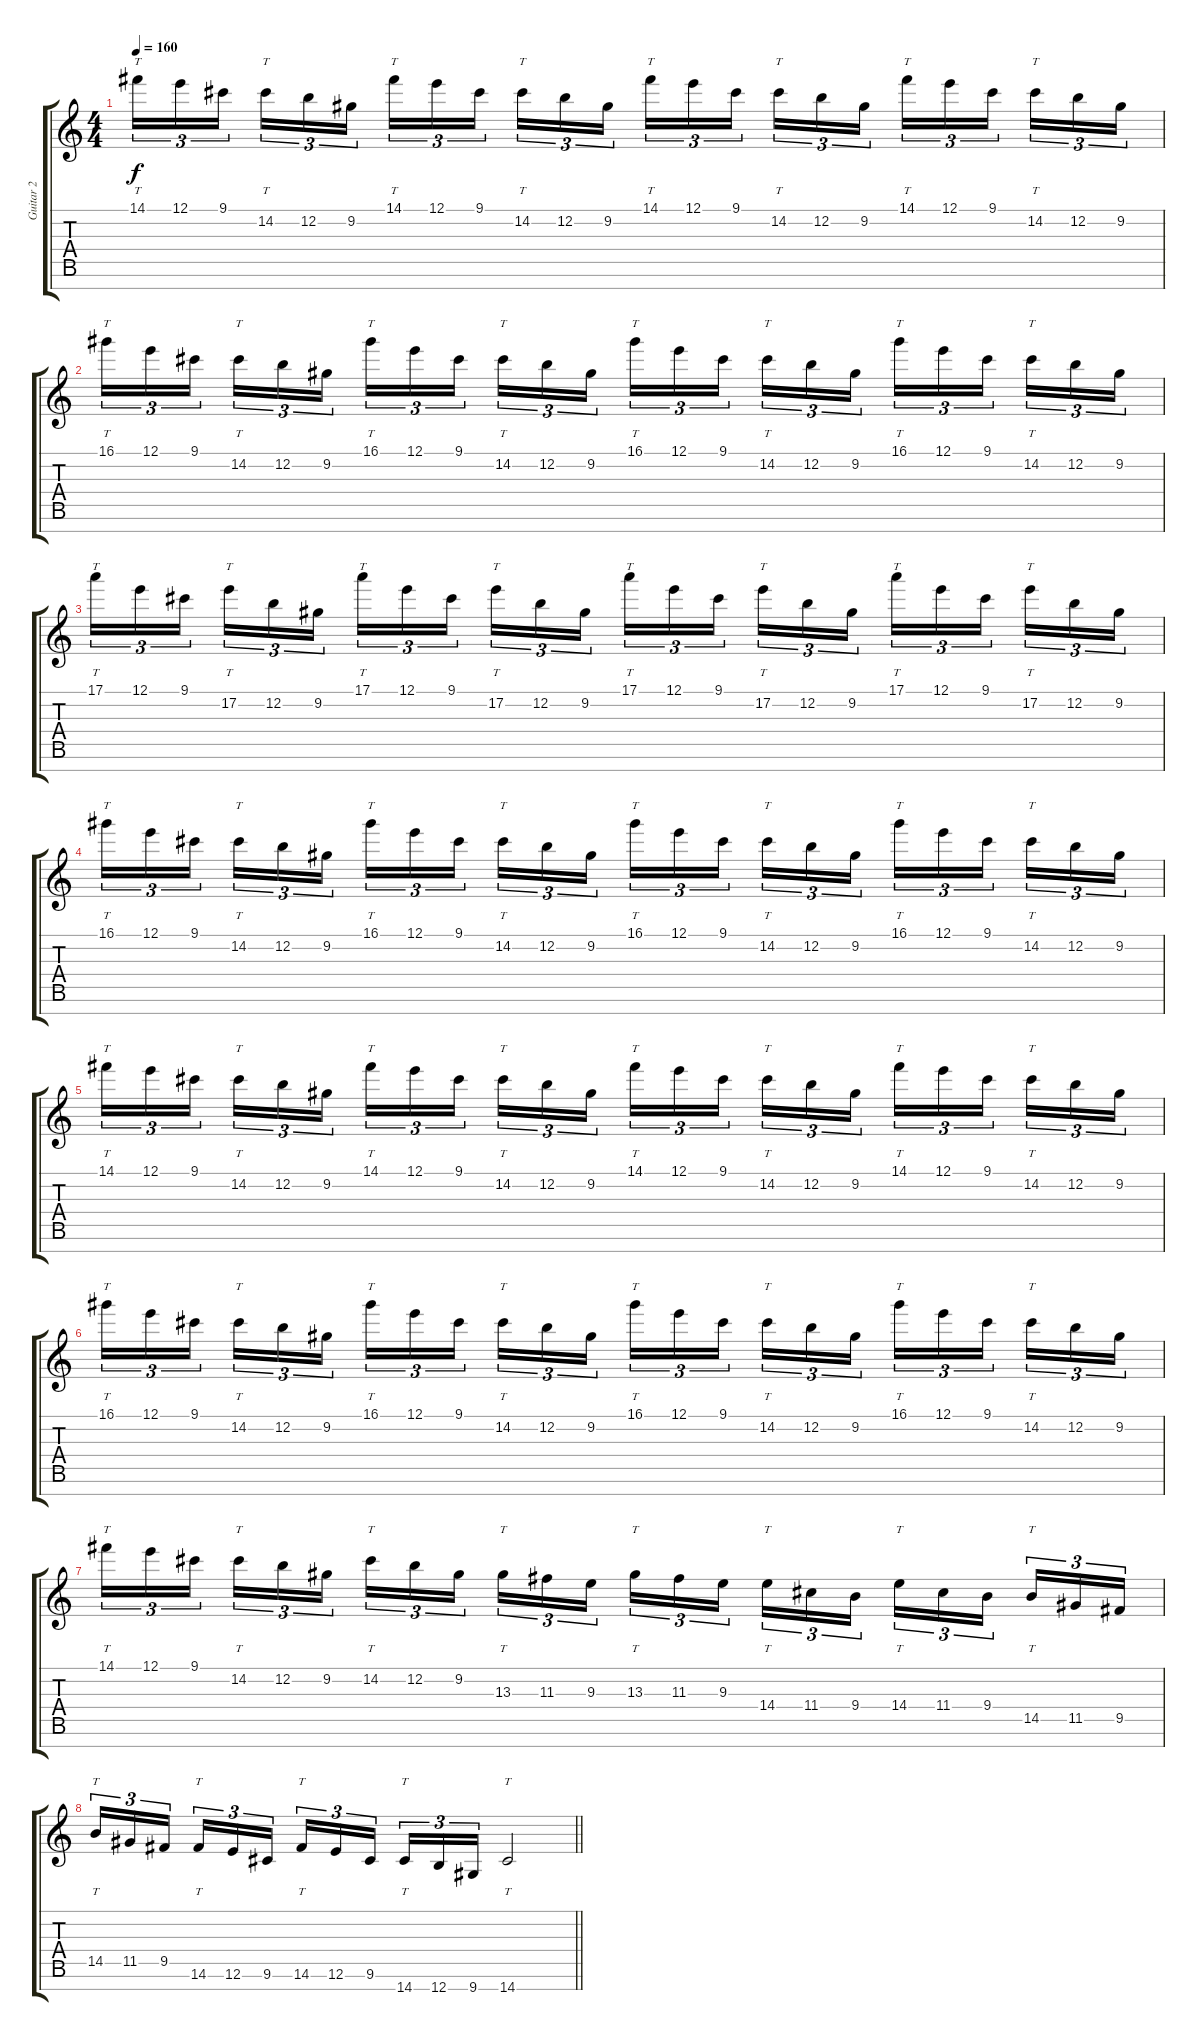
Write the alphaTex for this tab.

\track ("Guitar 2" "Guitar 2") {instrument overdrivenguitar}
\staff {score tabs}
\tuning (E4 B3 G3 D3 A2 E2 B1) {hide}
\ts (4 4)
\tempo 160
\clef g2
\ks c
14.1.16{tt tu (3 2) dy f} 12.1.16{tu (3 2)} 9.1.16{tu (3 2) beam splitsecondary} 14.2.16{tt tu (3 2)} 12.2.16{tu (3 2)} 9.2.16{tu (3 2)} 14.1.16{tt tu (3 2)} 12.1.16{tu (3 2)} 9.1.16{tu (3 2) beam splitsecondary} 14.2.16{tt tu (3 2)} 12.2.16{tu (3 2)} 9.2.16{tu (3 2)} 14.1.16{tt tu (3 2)} 12.1.16{tu (3 2)} 9.1.16{tu (3 2) beam splitsecondary} 14.2.16{tt tu (3 2)} 12.2.16{tu (3 2)} 9.2.16{tu (3 2)} 14.1.16{tt tu (3 2)} 12.1.16{tu (3 2)} 9.1.16{tu (3 2) beam splitsecondary} 14.2.16{tt tu (3 2)} 12.2.16{tu (3 2)} 9.2.16{tu (3 2)} |
16.1.16{tt tu (3 2)} 12.1.16{tu (3 2)} 9.1.16{tu (3 2) beam splitsecondary} 14.2.16{tt tu (3 2)} 12.2.16{tu (3 2)} 9.2.16{tu (3 2)} 16.1.16{tt tu (3 2)} 12.1.16{tu (3 2)} 9.1.16{tu (3 2) beam splitsecondary} 14.2.16{tt tu (3 2)} 12.2.16{tu (3 2)} 9.2.16{tu (3 2)} 16.1.16{tt tu (3 2)} 12.1.16{tu (3 2)} 9.1.16{tu (3 2) beam splitsecondary} 14.2.16{tt tu (3 2)} 12.2.16{tu (3 2)} 9.2.16{tu (3 2)} 16.1.16{tt tu (3 2)} 12.1.16{tu (3 2)} 9.1.16{tu (3 2) beam splitsecondary} 14.2.16{tt tu (3 2)} 12.2.16{tu (3 2)} 9.2.16{tu (3 2)} |
17.1.16{tt tu (3 2)} 12.1.16{tu (3 2)} 9.1.16{tu (3 2) beam splitsecondary} 17.2.16{tt tu (3 2)} 12.2.16{tu (3 2)} 9.2.16{tu (3 2)} 17.1.16{tt tu (3 2)} 12.1.16{tu (3 2)} 9.1.16{tu (3 2) beam splitsecondary} 17.2.16{tt tu (3 2)} 12.2.16{tu (3 2)} 9.2.16{tu (3 2)} 17.1.16{tt tu (3 2)} 12.1.16{tu (3 2)} 9.1.16{tu (3 2) beam splitsecondary} 17.2.16{tt tu (3 2)} 12.2.16{tu (3 2)} 9.2.16{tu (3 2)} 17.1.16{tt tu (3 2)} 12.1.16{tu (3 2)} 9.1.16{tu (3 2) beam splitsecondary} 17.2.16{tt tu (3 2)} 12.2.16{tu (3 2)} 9.2.16{tu (3 2)} |
16.1.16{tt tu (3 2)} 12.1.16{tu (3 2)} 9.1.16{tu (3 2) beam splitsecondary} 14.2.16{tt tu (3 2)} 12.2.16{tu (3 2)} 9.2.16{tu (3 2)} 16.1.16{tt tu (3 2)} 12.1.16{tu (3 2)} 9.1.16{tu (3 2) beam splitsecondary} 14.2.16{tt tu (3 2)} 12.2.16{tu (3 2)} 9.2.16{tu (3 2)} 16.1.16{tt tu (3 2)} 12.1.16{tu (3 2)} 9.1.16{tu (3 2) beam splitsecondary} 14.2.16{tt tu (3 2)} 12.2.16{tu (3 2)} 9.2.16{tu (3 2)} 16.1.16{tt tu (3 2)} 12.1.16{tu (3 2)} 9.1.16{tu (3 2) beam splitsecondary} 14.2.16{tt tu (3 2)} 12.2.16{tu (3 2)} 9.2.16{tu (3 2)} |
14.1.16{tt tu (3 2)} 12.1.16{tu (3 2)} 9.1.16{tu (3 2) beam splitsecondary} 14.2.16{tt tu (3 2)} 12.2.16{tu (3 2)} 9.2.16{tu (3 2)} 14.1.16{tt tu (3 2)} 12.1.16{tu (3 2)} 9.1.16{tu (3 2) beam splitsecondary} 14.2.16{tt tu (3 2)} 12.2.16{tu (3 2)} 9.2.16{tu (3 2)} 14.1.16{tt tu (3 2)} 12.1.16{tu (3 2)} 9.1.16{tu (3 2) beam splitsecondary} 14.2.16{tt tu (3 2)} 12.2.16{tu (3 2)} 9.2.16{tu (3 2)} 14.1.16{tt tu (3 2)} 12.1.16{tu (3 2)} 9.1.16{tu (3 2) beam splitsecondary} 14.2.16{tt tu (3 2)} 12.2.16{tu (3 2)} 9.2.16{tu (3 2)} |
16.1.16{tt tu (3 2)} 12.1.16{tu (3 2)} 9.1.16{tu (3 2) beam splitsecondary} 14.2.16{tt tu (3 2)} 12.2.16{tu (3 2)} 9.2.16{tu (3 2)} 16.1.16{tt tu (3 2)} 12.1.16{tu (3 2)} 9.1.16{tu (3 2) beam splitsecondary} 14.2.16{tt tu (3 2)} 12.2.16{tu (3 2)} 9.2.16{tu (3 2)} 16.1.16{tt tu (3 2)} 12.1.16{tu (3 2)} 9.1.16{tu (3 2) beam splitsecondary} 14.2.16{tt tu (3 2)} 12.2.16{tu (3 2)} 9.2.16{tu (3 2)} 16.1.16{tt tu (3 2)} 12.1.16{tu (3 2)} 9.1.16{tu (3 2) beam splitsecondary} 14.2.16{tt tu (3 2)} 12.2.16{tu (3 2)} 9.2.16{tu (3 2)} |
14.1.16{tt tu (3 2)} 12.1.16{tu (3 2)} 9.1.16{tu (3 2) beam splitsecondary} 14.2.16{tt tu (3 2)} 12.2.16{tu (3 2)} 9.2.16{tu (3 2)} 14.2.16{tt tu (3 2)} 12.2.16{tu (3 2)} 9.2.16{tu (3 2) beam splitsecondary} 13.3.16{tt tu (3 2)} 11.3.16{tu (3 2)} 9.3.16{tu (3 2)} 13.3.16{tt tu (3 2)} 11.3.16{tu (3 2)} 9.3.16{tu (3 2) beam splitsecondary} 14.4.16{tt tu (3 2)} 11.4.16{tu (3 2)} 9.4.16{tu (3 2)} 14.4.16{tt tu (3 2)} 11.4.16{tu (3 2)} 9.4.16{tu (3 2) beam splitsecondary} 14.5.16{tt tu (3 2)} 11.5.16{tu (3 2)} 9.5.16{tu (3 2)} |
\barLineRight lightlight
14.5.16{tt tu (3 2)} 11.5.16{tu (3 2)} 9.5.16{tu (3 2) beam splitsecondary} 14.6.16{tt tu (3 2)} 12.6.16{tu (3 2)} 9.6.16{tu (3 2)} 14.6.16{tt tu (3 2)} 12.6.16{tu (3 2)} 9.6.16{tu (3 2) beam splitsecondary} 14.7.16{tt tu (3 2)} 12.7.16{tu (3 2)} 9.7.16{tu (3 2)} 14.7.2{tt}
